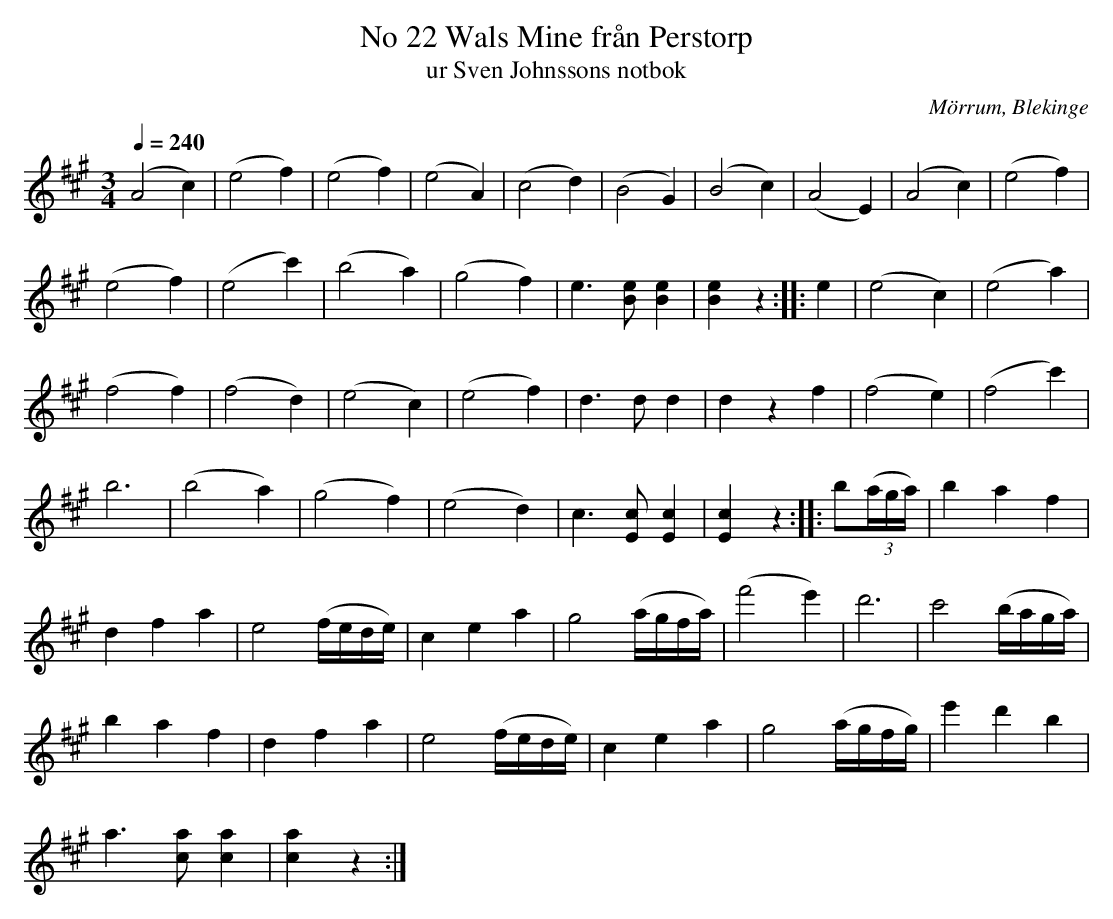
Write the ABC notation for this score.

X:1
T:No 22 Wals Mine från Perstorp
T:ur Sven Johnssons notbok
L:1/4
M:3/4
O:Mörrum, Blekinge
Q:1/4=240
K:A clef=treble
(A2 c) | (e2 f) | (e2 f) | (e2 A) | (c2 d) | (B2 G) | (B2 c) | (A2 E) | (A2 c) | (e2 f) |
(e2 f) | (e2 c') | (b2 a) | (g2 f) | e>[eB] [eB] | [eB] z :: e | (e2 c) | (e2 a) |
(f2 f) | (f2 d) | (e2 c) | (e2 f) | d>d d | d z f | (f2 e) | (f2 c') |
b3 | (b2 a) | (g2 f) | (e2 d) | c>[cE] [cE] | [cE] z :: b/(3(a//g//a//) | b a f |
d f a | e2 (f//e//d//e//) | c e a | g2 (a//g//f//a//) | (f'2 e') | d'3 | c'2 (b//a//g//a//) |
b a f | d f a | e2 (f//e//d//e//) | c e a | g2 (a//g//f//g//) | e' d' b |
a>[ac] [ac] | [ac] z :|
